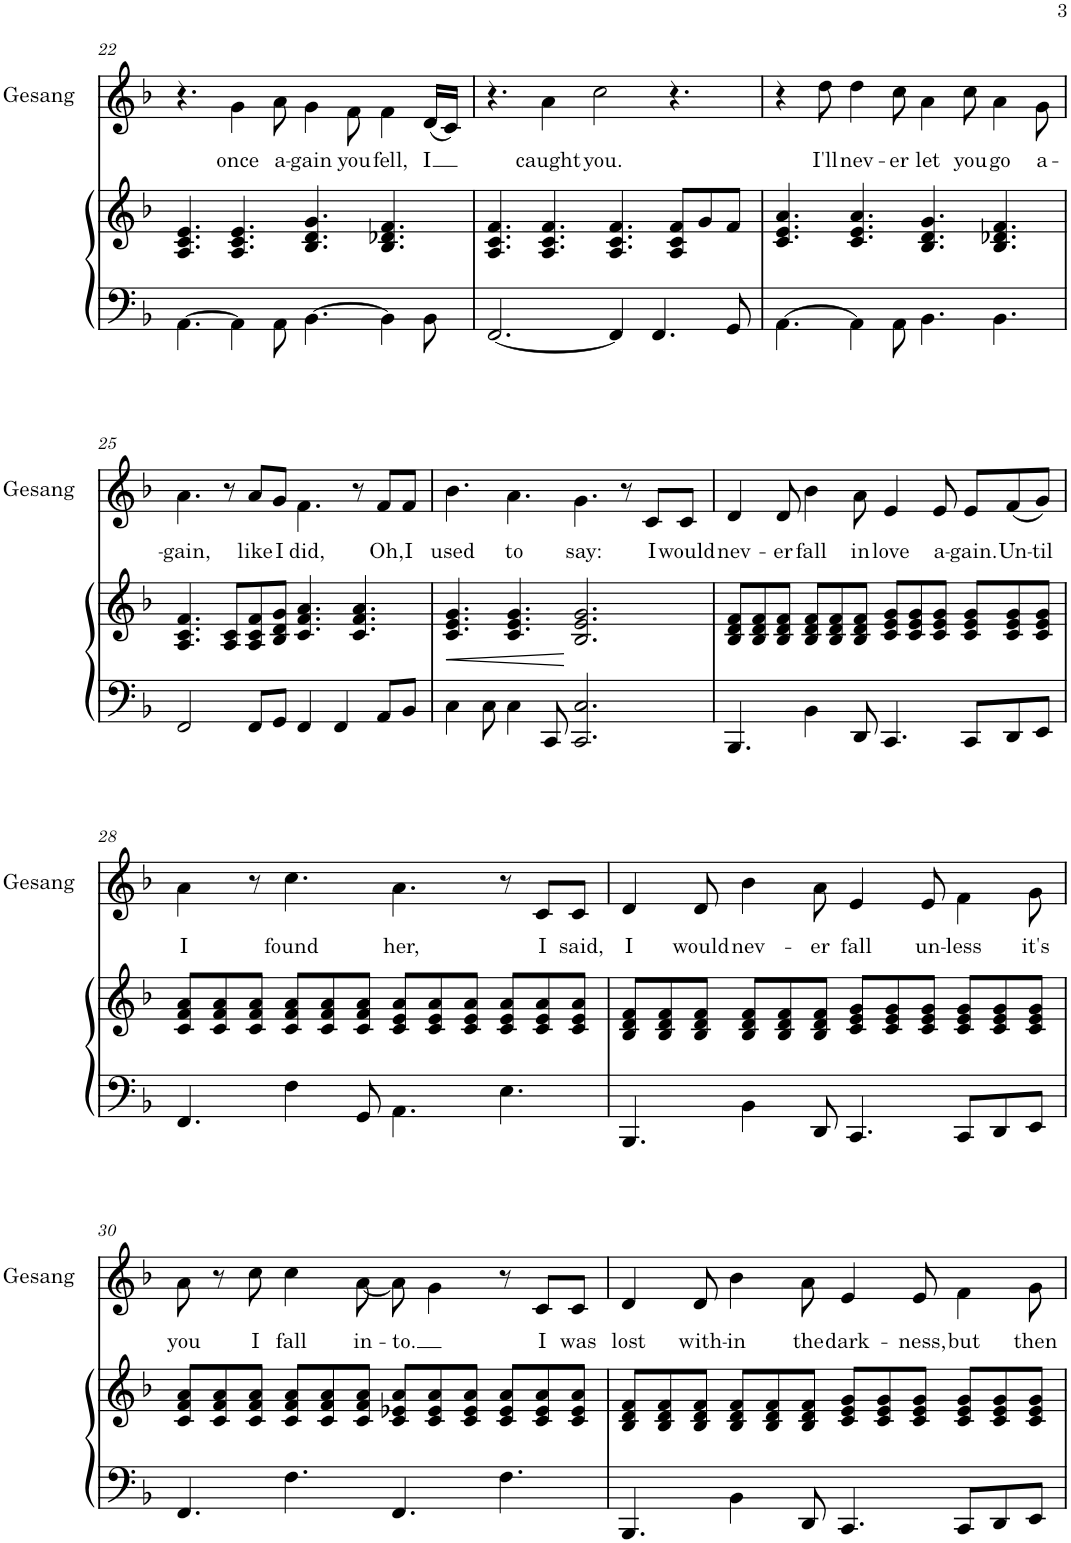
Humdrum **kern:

**kern	**kern	**dynam	**kern	**text
*part2	*part2	*part2	*part1	*part1
*staff3	*staff2	*staff2/3	*staff1	*staff1
*I"Piano	*	*	*I"Gesang	*
*I'Pno	*	*	*I'Gesang	*
!!LO:PB:g=z
*clefF4	*clefG2	*	*clefG2	*
*k[b-]	*k[b-]	*	*k[b-]	*
*M12/8	*M12/8	*	*M12/8	*
=22	=22	=22	=22	=22
[>4.AA\	4.A/ 4.c/ 4.e/	.	4.r	.
!	!	!	!	!LO:LY:b
4AA\]	4.A/ 4.c/ 4.e/	.	4g\	once
!	!	!	!	!LO:LY:b
8AA\	.	.	8a\	a-
!	!	!	!	!LO:LY:b
[>4.BB-\	4.B-/ 4.d/ 4.g/	.	4g\	-gain
!	!	!	!	!LO:LY:b
.	.	.	8f\	you
!	!	!	!	!LO:LY:b
4BB-\]	4.B-/ 4.d-X/ 4.f/	.	4f\	fell,
!	!	!	!	!LO:LY:b
8BB-\	.	.	(<16d/LL	I
.	.	.	16c/JJ)	.
=23	=23	=23	=23	=23
[<2.FF/	4.A/ 4.c/ 4.f/	.	4.r	.
!	!	!	!	!LO:LY:b
.	4.A/ 4.c/ 4.f/	.	4a\	caught
!	!	!	!	!LO:LY:b
.	.	.	2cc\	you.
4FF/]	4.A/ 4.c/ 4.f/	.	.	.
4.FF/	.	.	.	.
.	8A/ 8c/ 8f/L	.	4.r	.
.	8g/	.	.	.
8GG/	8f/J	.	.	.
=24	=24	=24	=24	=24
[>4.AA\	4.c/ 4.e/ 4.a/	.	4r	.
!	!	!	!	!LO:LY:b
.	.	.	8dd\	I'll
!	!	!	!	!LO:LY:b
4AA\]	4.c/ 4.e/ 4.a/	.	4dd\	nev-
!	!	!	!	!LO:LY:b
8AA\	.	.	8cc\	-er
!	!	!	!	!LO:LY:b
4.BB-\	4.B-/ 4.d/ 4.g/	.	4a\	let
!	!	!	!	!LO:LY:b
.	.	.	8cc\	you
!	!	!	!	!LO:LY:b
4.BB-\	4.B-/ 4.d-X/ 4.f/	.	4a\	go
!	!	!	!	!LO:LY:b
.	.	.	8g\	a-
!!LO:LB:g=z
=25	=25	=25	=25	=25
!	!	!	!	!LO:LY:b
2FF/	4.A/ 4.c/ 4.f/	.	4.a\	-gain,
.	8A/ 8c/L	.	8r	.
!	!	!	!	!LO:LY:b
8FF/L	8A/ 8c/ 8f/	.	8a/L	like
!	!	!	!	!LO:LY:b
8GG/J	8B-/ 8d/ 8g/J	.	8g/J	I
!	!	!	!	!LO:LY:b
4FF/	4.c/ 4.f/ 4.a/	.	4.f\	did,
4FF/	.	.	.	.
.	4.c/ 4.f/ 4.a/	.	8r	.
!	!	!	!	!LO:LY:b
8AA/L	.	.	8f/L	Oh,
!	!	!	!	!LO:LY:b
8BB-/J	.	.	8f/J	I
=26	=26	=26	=26	=26
!	!	!LO:HP:b	!	!LO:LY:b
4C\	4.c/ 4.e/ 4.g/	<	4.b-\	used
8C\	.	.	.	.
!	!	!	!	!LO:LY:b
4C\	4.c/ 4.e/ 4.g/	.	4.a\	to
8CC/	.	.	.	.
!	!	!	!	!LO:LY:b
2.CC/ 2.C/	2.B-/ 2.e/ 2.g/	[	4.g\	say:
.	.	.	8r	.
!	!	!	!	!LO:LY:b
.	.	.	8c/L	I
!	!	!	!	!LO:LY:b
.	.	.	8c/J	would
=27	=27	=27	=27	=27
!	!	!	!	!LO:LY:b
4.BBB-/	8B-/ 8d/ 8f/L	.	4d/	nev-
.	8B-/ 8d/ 8f/	.	.	.
!	!	!	!	!LO:LY:b
.	8B-/ 8d/ 8f/J	.	8d/	-er
!	!	!	!	!LO:LY:b
4BB-\	8B-/ 8d/ 8f/L	.	4b-\	fall
.	8B-/ 8d/ 8f/	.	.	.
!	!	!	!	!LO:LY:b
8DD/	8B-/ 8d/ 8f/J	.	8a\	in
!	!	!	!	!LO:LY:b
4.CC/	8c/ 8e/ 8g/L	.	4e/	love
.	8c/ 8e/ 8g/	.	.	.
!	!	!	!	!LO:LY:b
.	8c/ 8e/ 8g/J	.	8e/	a-
!	!	!	!	!LO:LY:b
8CC/L	8c/ 8e/ 8g/L	.	8e/L	-gain.
!	!	!	!	!LO:LY:b
8DD/	8c/ 8e/ 8g/	.	(<8f/	Un-
!	!	!	!	!LO:LY:b
8EE/J	8c/ 8e/ 8g/J	.	8g/J)	-til
!!LO:LB:g=z
=28	=28	=28	=28	=28
!	!	!	!	!LO:LY:b
4.FF/	8c/ 8f/ 8a/L	.	4a\	I
.	8c/ 8f/ 8a/	.	.	.
.	8c/ 8f/ 8a/J	.	8r	.
!	!	!	!	!LO:LY:b
4F\	8c/ 8f/ 8a/L	.	4.cc\	found
.	8c/ 8f/ 8a/	.	.	.
8GG/	8c/ 8f/ 8a/J	.	.	.
!	!	!	!	!LO:LY:b
4.AA\	8c/ 8e/ 8a/L	.	4.a\	her,
.	8c/ 8e/ 8a/	.	.	.
.	8c/ 8e/ 8a/J	.	.	.
4.E\	8c/ 8e/ 8a/L	.	8r	.
!	!	!	!	!LO:LY:b
.	8c/ 8e/ 8a/	.	8c/L	I
!	!	!	!	!LO:LY:b
.	8c/ 8e/ 8a/J	.	8c/J	said,
=29	=29	=29	=29	=29
!	!	!	!	!LO:LY:b
4.BBB-/	8B-/ 8d/ 8f/L	.	4d/	I
.	8B-/ 8d/ 8f/	.	.	.
!	!	!	!	!LO:LY:b
.	8B-/ 8d/ 8f/J	.	8d/	would
!	!	!	!	!LO:LY:b
4BB-\	8B-/ 8d/ 8f/L	.	4b-\	nev-
.	8B-/ 8d/ 8f/	.	.	.
!	!	!	!	!LO:LY:b
8DD/	8B-/ 8d/ 8f/J	.	8a\	-er
!	!	!	!	!LO:LY:b
4.CC/	8c/ 8e/ 8g/L	.	4e/	fall
.	8c/ 8e/ 8g/	.	.	.
!	!	!	!	!LO:LY:b
.	8c/ 8e/ 8g/J	.	8e/	un-
!	!	!	!	!LO:LY:b
8CC/L	8c/ 8e/ 8g/L	.	4f\	-less
8DD/	8c/ 8e/ 8g/	.	.	.
!	!	!	!	!LO:LY:b
8EE/J	8c/ 8e/ 8g/J	.	8g\	it's
!!LO:LB:g=z
=30	=30	=30	=30	=30
!	!	!	!	!LO:LY:b
4.FF/	8c/ 8f/ 8a/L	.	8a\	you
.	8c/ 8f/ 8a/	.	8r	.
!	!	!	!	!LO:LY:b
.	8c/ 8f/ 8a/J	.	8cc\	I
!	!	!	!	!LO:LY:b
4.F\	8c/ 8f/ 8a/L	.	4cc\	fall
.	8c/ 8f/ 8a/	.	.	.
!	!	!	!	!LO:LY:b
.	8c/ 8f/ 8a/J	.	[<8a\	in-
!	!	!	!	!LO:LY:b
4.FF/	8c/ 8e-X/ 8a/L	.	8a\]	-to.
.	8c/ 8e-/ 8a/	.	4g\	.
.	8c/ 8e-/ 8a/J	.	.	.
4.F\	8c/ 8e-/ 8a/L	.	8r	.
!	!	!	!	!LO:LY:b
.	8c/ 8e-/ 8a/	.	8c/L	I
!	!	!	!	!LO:LY:b
.	8c/ 8e-/ 8a/J	.	8c/J	was
=31	=31	=31	=31	=31
!	!	!	!	!LO:LY:b
4.BBB-/	8B-/ 8d/ 8f/L	.	4d/	lost
.	8B-/ 8d/ 8f/	.	.	.
!	!	!	!	!LO:LY:b
.	8B-/ 8d/ 8f/J	.	8d/	with-
!	!	!	!	!LO:LY:b
4BB-\	8B-/ 8d/ 8f/L	.	4b-\	-in
.	8B-/ 8d/ 8f/	.	.	.
!	!	!	!	!LO:LY:b
8DD/	8B-/ 8d/ 8f/J	.	8a\	the
!	!	!	!	!LO:LY:b
4.CC/	8c/ 8e/ 8g/L	.	4e/	dark-
.	8c/ 8e/ 8g/	.	.	.
!	!	!	!	!LO:LY:b
.	8c/ 8e/ 8g/J	.	8e/	-ness,
!	!	!	!	!LO:LY:b
8CC/L	8c/ 8e/ 8g/L	.	4f\	but
8DD/	8c/ 8e/ 8g/	.	.	.
!	!	!	!	!LO:LY:b
8EE/J	8c/ 8e/ 8g/J	.	8g\	then
=	=	=	=	=
*-	*-	*-	*-	*-
